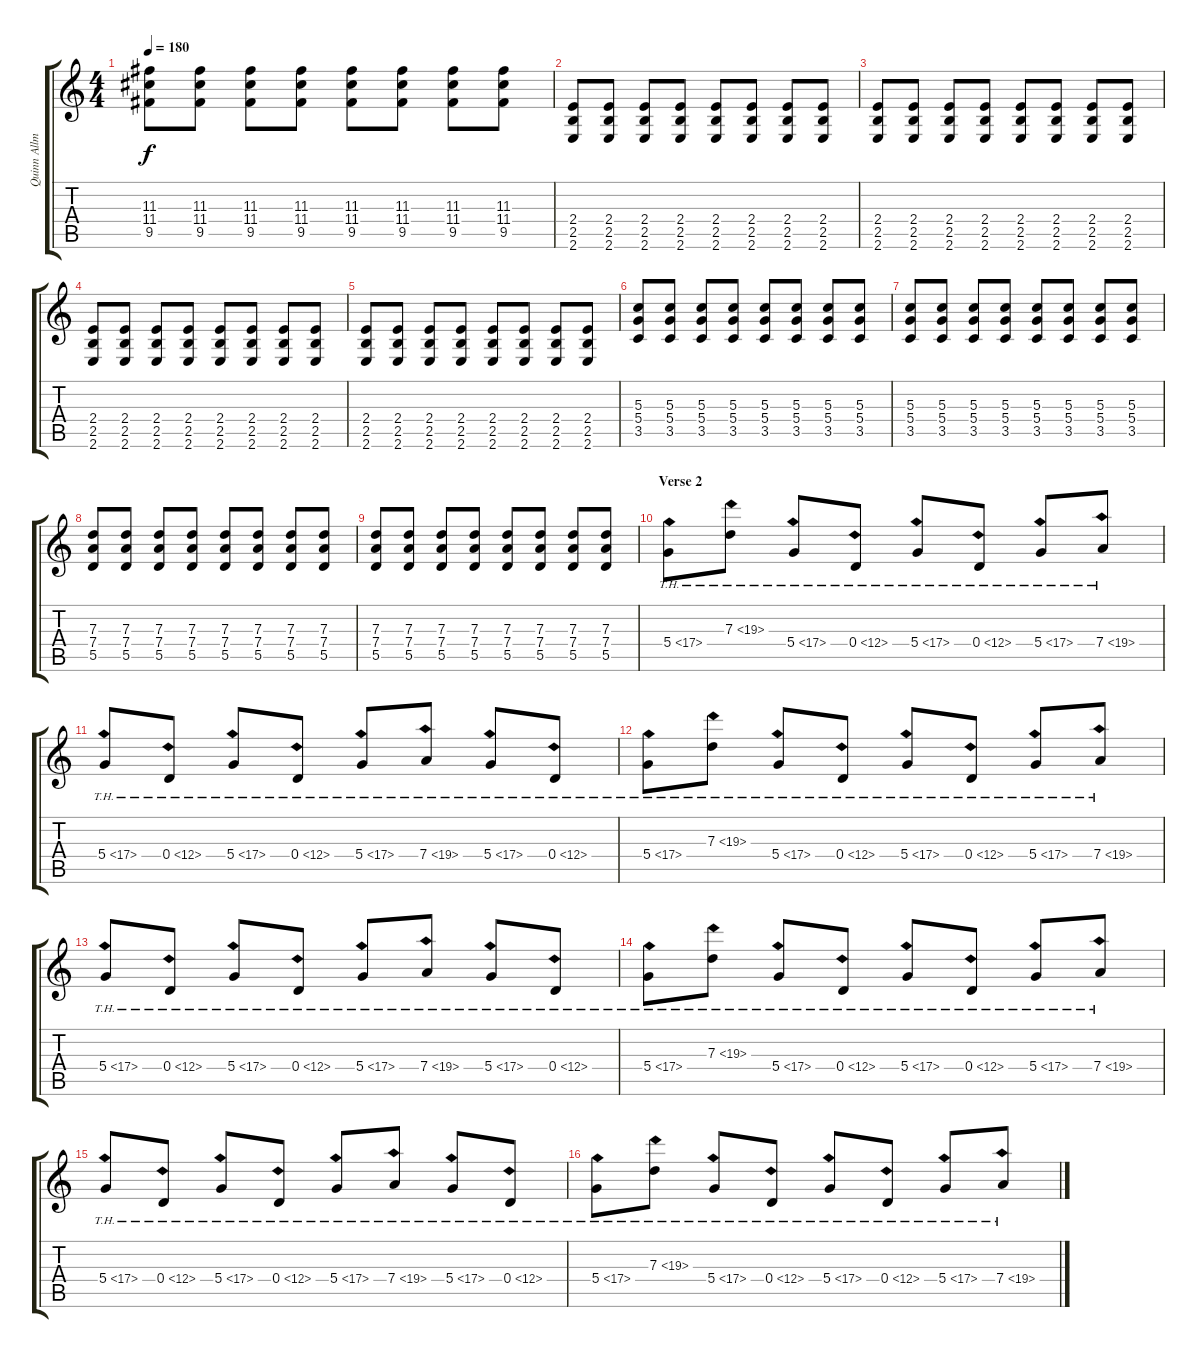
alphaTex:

\track ("Quinn Allman I" "Quinn Allm") {instrument distortionguitar}
\staff {score tabs}
\tuning (E4 B3 G3 D3 A2 D2) {hide}
\ts (4 4)
\tempo 180
\clef g2
\ks c
(11.3 11.4 9.5).8{dy f} (11.3 11.4 9.5).8 (11.3 11.4 9.5).8 (11.3 11.4 9.5).8 (11.3 11.4 9.5).8 (11.3 11.4 9.5).8 (11.3 11.4 9.5).8 (11.3 11.4 9.5).8 |
(2.4 2.5 2.6).8 (2.4 2.5 2.6).8 (2.4 2.5 2.6).8 (2.4 2.5 2.6).8 (2.4 2.5 2.6).8 (2.4 2.5 2.6).8 (2.4 2.5 2.6).8 (2.4 2.5 2.6).8 |
(2.4 2.5 2.6).8 (2.4 2.5 2.6).8 (2.4 2.5 2.6).8 (2.4 2.5 2.6).8 (2.4 2.5 2.6).8 (2.4 2.5 2.6).8 (2.4 2.5 2.6).8 (2.4 2.5 2.6).8 |
(2.4 2.5 2.6).8 (2.4 2.5 2.6).8 (2.4 2.5 2.6).8 (2.4 2.5 2.6).8 (2.4 2.5 2.6).8 (2.4 2.5 2.6).8 (2.4 2.5 2.6).8 (2.4 2.5 2.6).8 |
(2.4 2.5 2.6).8 (2.4 2.5 2.6).8 (2.4 2.5 2.6).8 (2.4 2.5 2.6).8 (2.4 2.5 2.6).8 (2.4 2.5 2.6).8 (2.4 2.5 2.6).8 (2.4 2.5 2.6).8 |
(5.3 5.4 3.5).8 (5.3 5.4 3.5).8 (5.3 5.4 3.5).8 (5.3 5.4 3.5).8 (5.3 5.4 3.5).8 (5.3 5.4 3.5).8 (5.3 5.4 3.5).8 (5.3 5.4 3.5).8 |
(5.3 5.4 3.5).8 (5.3 5.4 3.5).8 (5.3 5.4 3.5).8 (5.3 5.4 3.5).8 (5.3 5.4 3.5).8 (5.3 5.4 3.5).8 (5.3 5.4 3.5).8 (5.3 5.4 3.5).8 |
(7.3 7.4 5.5).8 (7.3 7.4 5.5).8 (7.3 7.4 5.5).8 (7.3 7.4 5.5).8 (7.3 7.4 5.5).8 (7.3 7.4 5.5).8 (7.3 7.4 5.5).8 (7.3 7.4 5.5).8 |
(7.3 7.4 5.5).8 (7.3 7.4 5.5).8 (7.3 7.4 5.5).8 (7.3 7.4 5.5).8 (7.3 7.4 5.5).8 (7.3 7.4 5.5).8 (7.3 7.4 5.5).8 (7.3 7.4 5.5).8 |
\section ("" "Verse 2")
5.4{th 12}.8 7.3{th 12}.8 5.4{th 12}.8 0.4{th 12}.8 5.4{th 12}.8 0.4{th 12}.8 5.4{th 12}.8 7.4{th 12}.8 |
5.4{th 12}.8 0.4{th 12}.8 5.4{th 12}.8 0.4{th 12}.8 5.4{th 12}.8 7.4{th 12}.8 5.4{th 12}.8 0.4{th 12}.8 |
5.4{th 12}.8 7.3{th 12}.8 5.4{th 12}.8 0.4{th 12}.8 5.4{th 12}.8 0.4{th 12}.8 5.4{th 12}.8 7.4{th 12}.8 |
5.4{th 12}.8 0.4{th 12}.8 5.4{th 12}.8 0.4{th 12}.8 5.4{th 12}.8 7.4{th 12}.8 5.4{th 12}.8 0.4{th 12}.8 |
5.4{th 12}.8 7.3{th 12}.8 5.4{th 12}.8 0.4{th 12}.8 5.4{th 12}.8 0.4{th 12}.8 5.4{th 12}.8 7.4{th 12}.8 |
5.4{th 12}.8 0.4{th 12}.8 5.4{th 12}.8 0.4{th 12}.8 5.4{th 12}.8 7.4{th 12}.8 5.4{th 12}.8 0.4{th 12}.8 |
5.4{th 12}.8 7.3{th 12}.8 5.4{th 12}.8 0.4{th 12}.8 5.4{th 12}.8 0.4{th 12}.8 5.4{th 12}.8 7.4{th 12}.8
